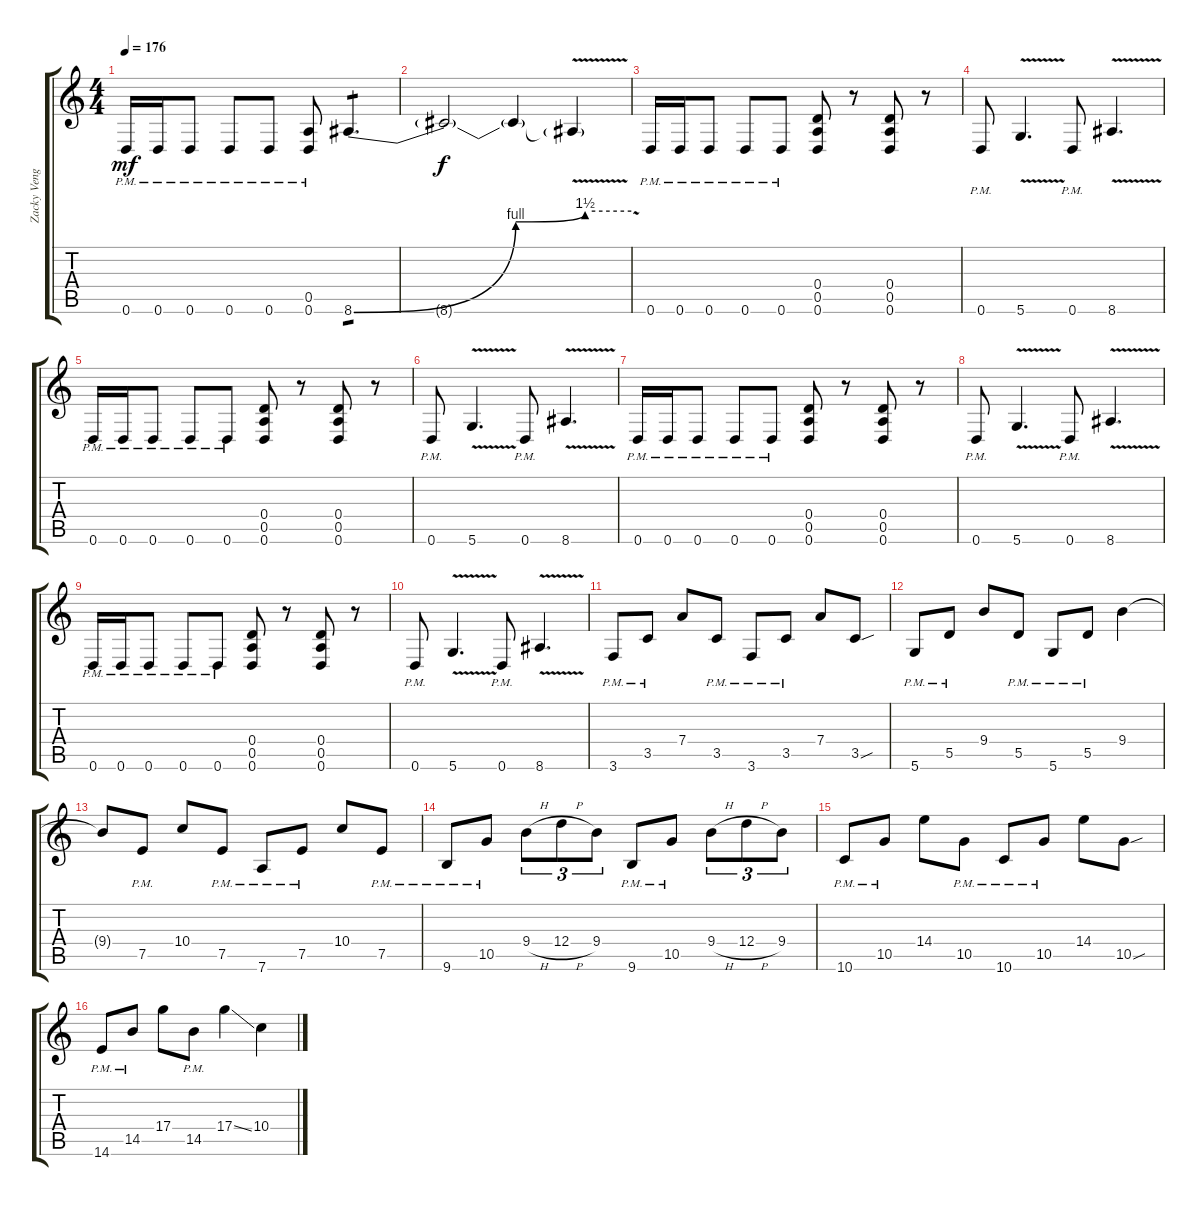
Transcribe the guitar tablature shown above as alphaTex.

\track ("Zacky Vengeance" "Zacky Veng") {instrument distortionguitar}
\staff {score tabs}
\tuning (E4 B3 G3 D3 A2 D2) {hide}
\ts (4 4)
\tempo 176
\clef g2
\ks c
0.6{pm}.16{dy mf} 0.6{pm}.16 0.6{pm}.8 0.6{pm}.8 0.6{pm}.8 (0.5 0.6{pm}).8 8.6{be (custom 0 0 35 4 50 6 60 6)}.4{d tp 1} |
8.6{t}.2{dy f} 8.6{t}.4 8.6{v t}.4 |
0.6{pm}.16 0.6{pm}.16 0.6{pm}.8 0.6{pm}.8 0.6{pm}.8 (0.4 0.5 0.6).8 r.8 (0.4 0.5 0.6).8 r.8 |
0.6{pm}.8 5.6{v}.4{d} 0.6{pm}.8 8.6{v}.4{d} |
0.6{pm}.16 0.6{pm}.16 0.6{pm}.8 0.6{pm}.8 0.6{pm}.8 (0.4 0.5 0.6).8 r.8 (0.4 0.5 0.6).8 r.8 |
0.6{pm}.8 5.6{v}.4{d} 0.6{pm}.8 8.6{v}.4{d} |
0.6{pm}.16 0.6{pm}.16 0.6{pm}.8 0.6{pm}.8 0.6{pm}.8 (0.4 0.5 0.6).8 r.8 (0.4 0.5 0.6).8 r.8 |
0.6{pm}.8 5.6{v}.4{d} 0.6{pm}.8 8.6{v}.4{d} |
0.6{pm}.16 0.6{pm}.16 0.6{pm}.8 0.6{pm}.8 0.6{pm}.8 (0.4 0.5 0.6).8 r.8 (0.4 0.5 0.6).8 r.8 |
0.6{pm}.8 5.6{v}.4{d} 0.6{pm}.8 8.6{v}.4{d} |
3.6{pm}.8 3.5{pm}.8 7.4.8 3.5{pm}.8 3.6{pm}.8 3.5{pm}.8 7.4.8 3.5{sou}.8 |
5.6{pm}.8 5.5{pm}.8 9.4.8 5.5{pm}.8 5.6{pm}.8 5.5{pm}.8 9.4.4 |
9.4{t}.8 7.5{pm}.8 10.4.8 7.5{pm}.8 7.6{pm}.8 7.5{pm}.8 10.4.8 7.5{pm}.8 |
9.6{pm}.8 10.5{pm}.8 9.4{h}.8{tu (3 2)} 12.4{h}.8{tu (3 2)} 9.4.8{tu (3 2)} 9.6{pm}.8 10.5{pm}.8 9.4{h}.8{tu (3 2)} 12.4{h}.8{tu (3 2)} 9.4.8{tu (3 2)} |
10.6{pm}.8 10.5{pm}.8 14.4.8 10.5{pm}.8 10.6{pm}.8 10.5{pm}.8 14.4.8 10.5{sou}.8 |
14.6{pm}.8 14.5{pm}.8 17.4.8 14.5{pm}.8 17.4{ss}.4 10.4.4
